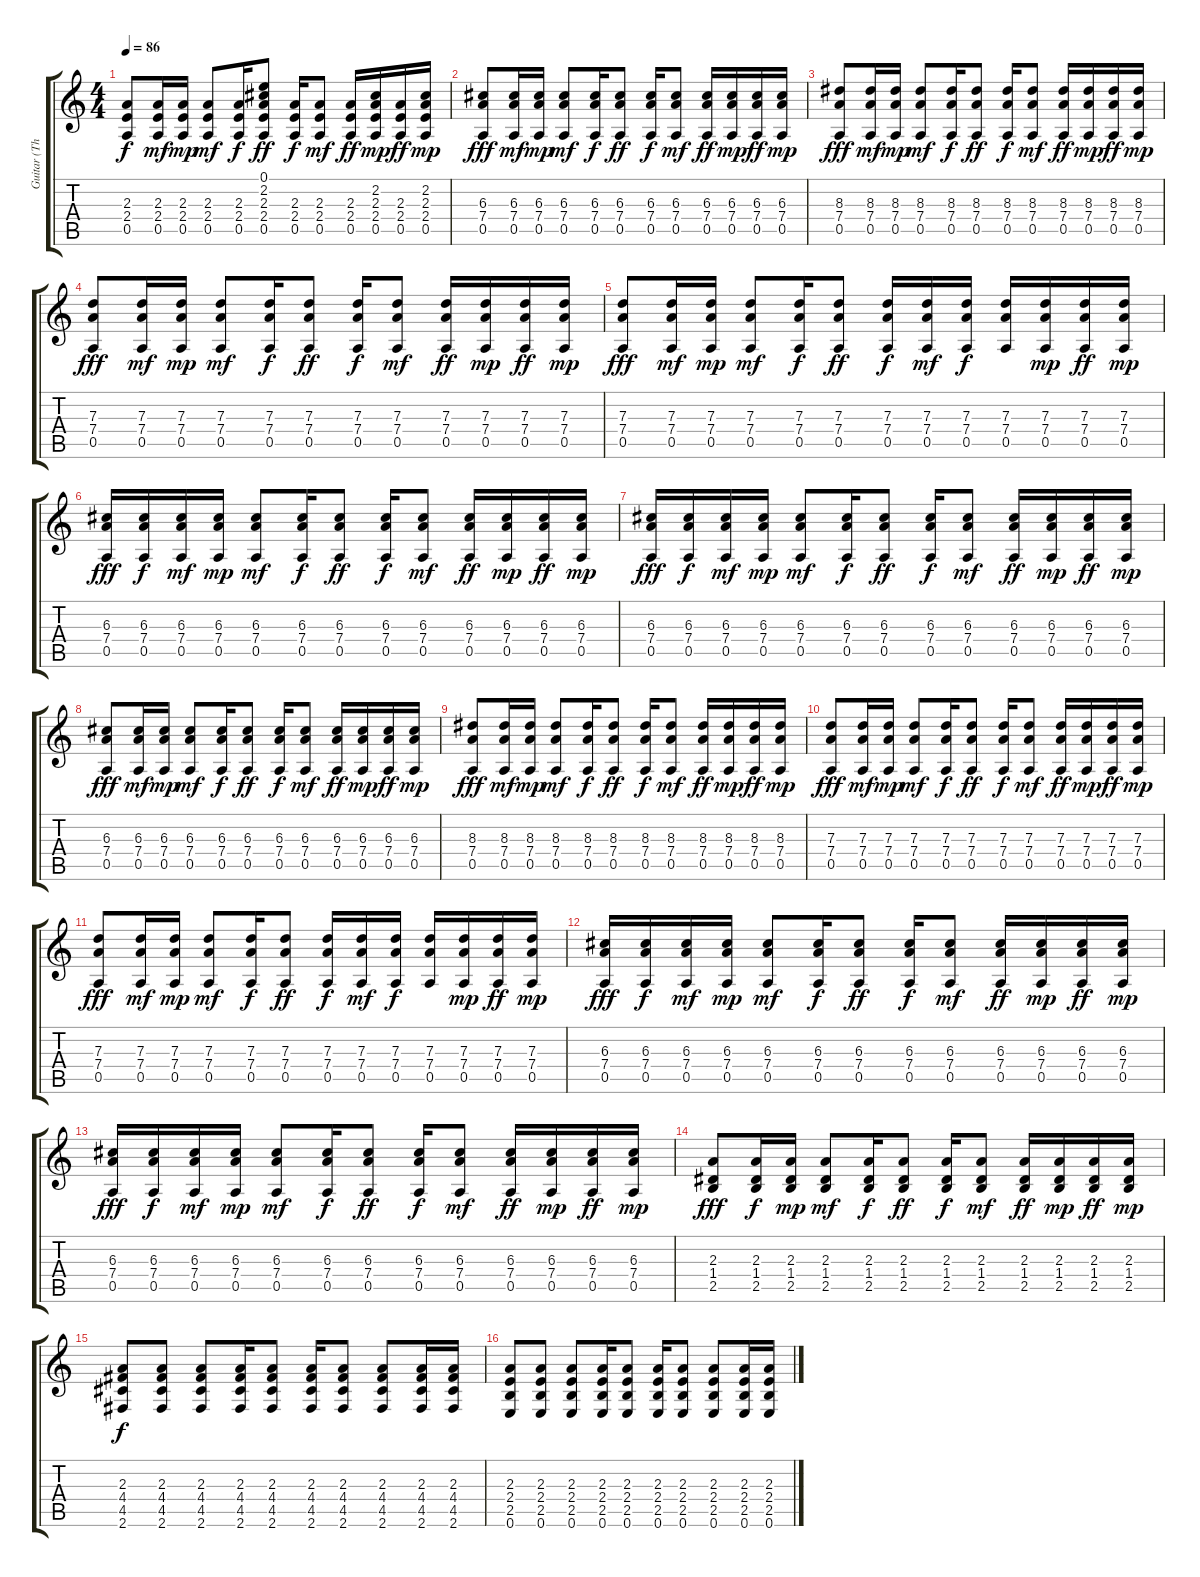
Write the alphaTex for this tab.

\track ("Guitar (Thom)" "Guitar (Th") {instrument electricguitarclean}
\staff {score tabs}
\tuning (E4 B3 G3 D3 A2 E2) {hide}
\ts (4 4)
\tempo 86
\clef g2
\ks c
(2.3 2.4 0.5).8{dy f instrument electricguitarclean} (2.3 2.4 0.5).16{dy mf} (2.3 2.4 0.5).16{dy mp} (2.3 2.4 0.5).8{dy mf} (2.3 2.4 0.5).16{dy f} (0.1 2.2 2.3 2.4 0.5).8{dy ff} (2.3 2.4 0.5).16{dy f} (2.3 2.4 0.5).8{dy mf} (2.3 2.4 0.5).16{dy ff} (2.2 2.3 2.4 0.5).16{dy mp} (2.3 2.4 0.5).16{dy ff} (2.2 2.3 2.4 0.5).16{dy mp} |
(6.3 7.4 0.5).8{dy fff instrument electricguitarclean} (6.3 7.4 0.5).16{dy mf} (6.3 7.4 0.5).16{dy mp} (6.3 7.4 0.5).8{dy mf} (6.3 7.4 0.5).16{dy f} (6.3 7.4 0.5).8{dy ff} (6.3 7.4 0.5).16{dy f} (6.3 7.4 0.5).8{dy mf} (6.3 7.4 0.5).16{dy ff} (6.3 7.4 0.5).16{dy mp} (6.3 7.4 0.5).16{dy ff} (6.3 7.4 0.5).16{dy mp} |
(8.3 7.4 0.5).8{dy fff instrument electricguitarclean} (8.3 7.4 0.5).16{dy mf} (8.3 7.4 0.5).16{dy mp} (8.3 7.4 0.5).8{dy mf} (8.3 7.4 0.5).16{dy f} (8.3 7.4 0.5).8{dy ff} (8.3 7.4 0.5).16{dy f} (8.3 7.4 0.5).8{dy mf} (8.3 7.4 0.5).16{dy ff} (8.3 7.4 0.5).16{dy mp} (8.3 7.4 0.5).16{dy ff} (8.3 7.4 0.5).16{dy mp} |
(7.3 7.4 0.5).8{dy fff instrument electricguitarclean} (7.3 7.4 0.5).16{dy mf} (7.3 7.4 0.5).16{dy mp} (7.3 7.4 0.5).8{dy mf} (7.3 7.4 0.5).16{dy f} (7.3 7.4 0.5).8{dy ff} (7.3 7.4 0.5).16{dy f} (7.3 7.4 0.5).8{dy mf} (7.3 7.4 0.5).16{dy ff} (7.3 7.4 0.5).16{dy mp} (7.3 7.4 0.5).16{dy ff} (7.3 7.4 0.5).16{dy mp} |
(7.3 7.4 0.5).8{dy fff instrument electricguitarclean} (7.3 7.4 0.5).16{dy mf} (7.3 7.4 0.5).16{dy mp} (7.3 7.4 0.5).8{dy mf} (7.3 7.4 0.5).16{dy f} (7.3 7.4 0.5).8{dy ff} (7.3 7.4 0.5).16{dy f} (7.3 7.4 0.5).16{dy mf} (7.3 7.4 0.5).16{dy f} (7.3 7.4 0.5).16 (7.3 7.4 0.5).16{dy mp} (7.3 7.4 0.5).16{dy ff} (7.3 7.4 0.5).16{dy mp} |
(6.3 7.4 0.5).16{dy fff instrument electricguitarclean} (6.3 7.4 0.5).16{dy f} (6.3 7.4 0.5).16{dy mf} (6.3 7.4 0.5).16{dy mp} (6.3 7.4 0.5).8{dy mf} (6.3 7.4 0.5).16{dy f} (6.3 7.4 0.5).8{dy ff} (6.3 7.4 0.5).16{dy f} (6.3 7.4 0.5).8{dy mf} (6.3 7.4 0.5).16{dy ff} (6.3 7.4 0.5).16{dy mp} (6.3 7.4 0.5).16{dy ff} (6.3 7.4 0.5).16{dy mp} |
(6.3 7.4 0.5).16{dy fff instrument electricguitarclean} (6.3 7.4 0.5).16{dy f} (6.3 7.4 0.5).16{dy mf} (6.3 7.4 0.5).16{dy mp} (6.3 7.4 0.5).8{dy mf} (6.3 7.4 0.5).16{dy f} (6.3 7.4 0.5).8{dy ff} (6.3 7.4 0.5).16{dy f} (6.3 7.4 0.5).8{dy mf} (6.3 7.4 0.5).16{dy ff} (6.3 7.4 0.5).16{dy mp} (6.3 7.4 0.5).16{dy ff} (6.3 7.4 0.5).16{dy mp} |
(6.3 7.4 0.5).8{dy fff instrument electricguitarclean} (6.3 7.4 0.5).16{dy mf} (6.3 7.4 0.5).16{dy mp} (6.3 7.4 0.5).8{dy mf} (6.3 7.4 0.5).16{dy f} (6.3 7.4 0.5).8{dy ff} (6.3 7.4 0.5).16{dy f} (6.3 7.4 0.5).8{dy mf} (6.3 7.4 0.5).16{dy ff} (6.3 7.4 0.5).16{dy mp} (6.3 7.4 0.5).16{dy ff} (6.3 7.4 0.5).16{dy mp} |
(8.3 7.4 0.5).8{dy fff instrument electricguitarclean} (8.3 7.4 0.5).16{dy mf} (8.3 7.4 0.5).16{dy mp} (8.3 7.4 0.5).8{dy mf} (8.3 7.4 0.5).16{dy f} (8.3 7.4 0.5).8{dy ff} (8.3 7.4 0.5).16{dy f} (8.3 7.4 0.5).8{dy mf} (8.3 7.4 0.5).16{dy ff} (8.3 7.4 0.5).16{dy mp} (8.3 7.4 0.5).16{dy ff} (8.3 7.4 0.5).16{dy mp} |
(7.3 7.4 0.5).8{dy fff instrument electricguitarclean} (7.3 7.4 0.5).16{dy mf} (7.3 7.4 0.5).16{dy mp} (7.3 7.4 0.5).8{dy mf} (7.3 7.4 0.5).16{dy f} (7.3 7.4 0.5).8{dy ff} (7.3 7.4 0.5).16{dy f} (7.3 7.4 0.5).8{dy mf} (7.3 7.4 0.5).16{dy ff} (7.3 7.4 0.5).16{dy mp} (7.3 7.4 0.5).16{dy ff} (7.3 7.4 0.5).16{dy mp} |
(7.3 7.4 0.5).8{dy fff instrument electricguitarclean} (7.3 7.4 0.5).16{dy mf} (7.3 7.4 0.5).16{dy mp} (7.3 7.4 0.5).8{dy mf} (7.3 7.4 0.5).16{dy f} (7.3 7.4 0.5).8{dy ff} (7.3 7.4 0.5).16{dy f} (7.3 7.4 0.5).16{dy mf} (7.3 7.4 0.5).16{dy f} (7.3 7.4 0.5).16 (7.3 7.4 0.5).16{dy mp} (7.3 7.4 0.5).16{dy ff} (7.3 7.4 0.5).16{dy mp} |
(6.3 7.4 0.5).16{dy fff instrument electricguitarclean} (6.3 7.4 0.5).16{dy f} (6.3 7.4 0.5).16{dy mf} (6.3 7.4 0.5).16{dy mp} (6.3 7.4 0.5).8{dy mf} (6.3 7.4 0.5).16{dy f} (6.3 7.4 0.5).8{dy ff} (6.3 7.4 0.5).16{dy f} (6.3 7.4 0.5).8{dy mf} (6.3 7.4 0.5).16{dy ff} (6.3 7.4 0.5).16{dy mp} (6.3 7.4 0.5).16{dy ff} (6.3 7.4 0.5).16{dy mp} |
(6.3 7.4 0.5).16{dy fff instrument electricguitarclean} (6.3 7.4 0.5).16{dy f} (6.3 7.4 0.5).16{dy mf} (6.3 7.4 0.5).16{dy mp} (6.3 7.4 0.5).8{dy mf} (6.3 7.4 0.5).16{dy f} (6.3 7.4 0.5).8{dy ff} (6.3 7.4 0.5).16{dy f} (6.3 7.4 0.5).8{dy mf} (6.3 7.4 0.5).16{dy ff} (6.3 7.4 0.5).16{dy mp} (6.3 7.4 0.5).16{dy ff} (6.3 7.4 0.5).16{dy mp} |
(2.3 1.4 2.5).8{dy fff instrument electricguitarclean} (2.3 1.4 2.5).16{dy f} (2.3 1.4 2.5).16{dy mp} (2.3 1.4 2.5).8{dy mf} (2.3 1.4 2.5).16{dy f} (2.3 1.4 2.5).8{dy ff} (2.3 1.4 2.5).16{dy f} (2.3 1.4 2.5).8{dy mf} (2.3 1.4 2.5).16{dy ff} (2.3 1.4 2.5).16{dy mp} (2.3 1.4 2.5).16{dy ff} (2.3 1.4 2.5).16{dy mp} |
(2.3 4.4 4.5 2.6).8{dy f instrument electricguitarclean} (2.3 4.4 4.5 2.6).8 (2.3 4.4 4.5 2.6).8 (2.3 4.4 4.5 2.6).16 (2.3 4.4 4.5 2.6).8 (2.3 4.4 4.5 2.6).16 (2.3 4.4 4.5 2.6).8 (2.3 4.4 4.5 2.6).8 (2.3 4.4 4.5 2.6).16 (2.3 4.4 4.5 2.6).16 |
(2.3 2.4 2.5 0.6).8{instrument electricguitarclean} (2.3 2.4 2.5 0.6).8 (2.3 2.4 2.5 0.6).8 (2.3 2.4 2.5 0.6).16 (2.3 2.4 2.5 0.6).8 (2.3 2.4 2.5 0.6).16 (2.3 2.4 2.5 0.6).8 (2.3 2.4 2.5 0.6).8 (2.3 2.4 2.5 0.6).16 (2.3 2.4 2.5 0.6).16
